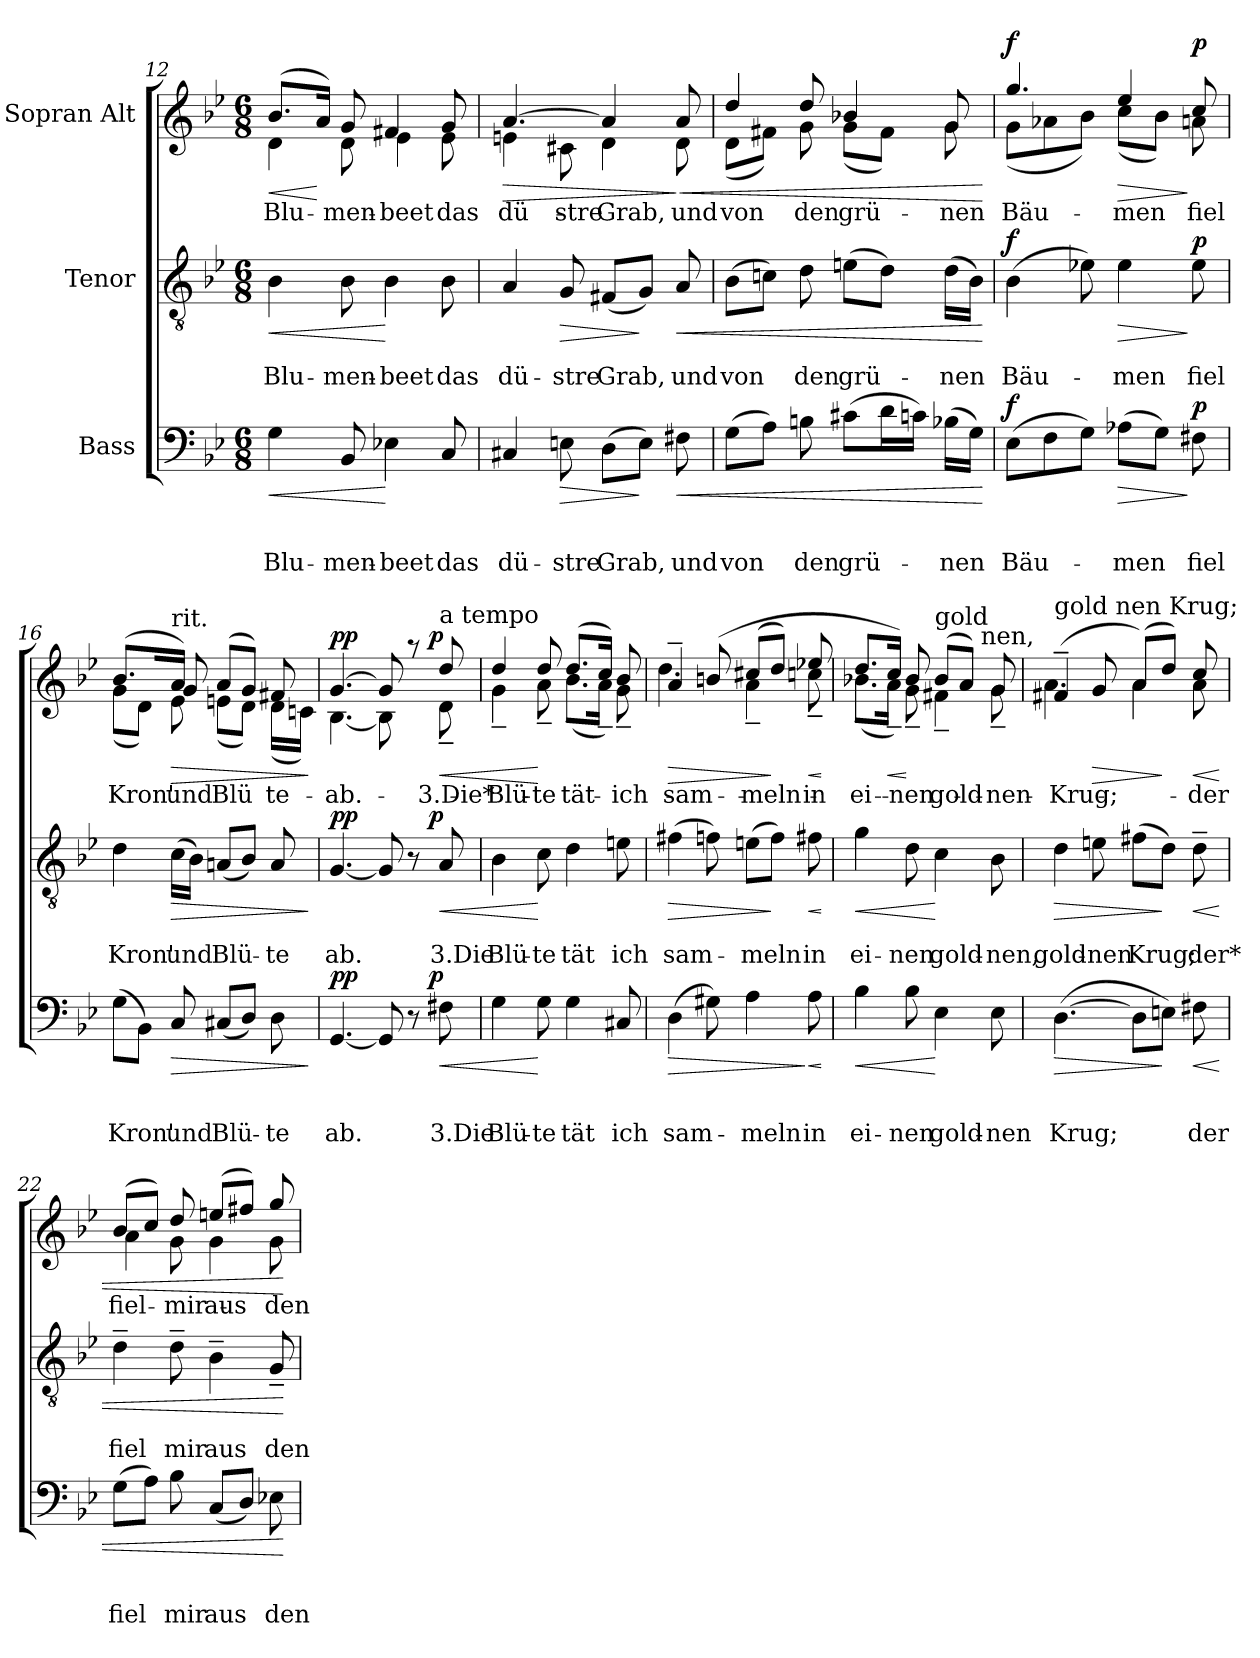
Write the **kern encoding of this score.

**kern	**text	**text	**text	**dynam	**kern	**text	**text	**dynam	**kern	**text	**dynam
*part3	*part3	*part3	*part3	*part3	*part2	*part2	*part2	*part2	*part1	*part1	*part1
*staff3	*staff3	*staff3	*staff3	*staff3	*staff2	*staff2	*staff2	*staff2	*staff1	*staff1	*staff1
*I"Bass	*	*	*	*	*I"Tenor	*	*	*	*I"Sopran Alt	*	*
*clefF4	*	*	*	*	*clefGv2	*	*	*	*clefG2	*	*
*	*	*	*	*	*ITrd-2c-3	*	*	*	*	*	*
*k[b-e-]	*	*	*	*	*k[b-e-a-d-g-]	*	*	*	*k[b-e-]	*	*
*B-:	*	*	*	*	*D-:	*	*	*	*B-:	*	*
*M6/8	*	*	*	*	*M6/8	*	*	*	*M6/8	*	*
=12	=12	=12	=12	=12	=12	=12	=12	=12	=12	=12	=12
!	!	!	!LO:LY:b	!LO:HP:b	!	!	!LO:LY:b	!LO:HP:b	!	!LO:LY:b	!LO:HP:b
*	*	*	*	*	*	*	*	*	*^	*	*
4G\	.	.	Blu-	<	4d-\	.	Blu-	<	(>8.b-/L	4d\	Blu-	<
.	.	.	.	.	.	.	.	.	16a/Jk)	.	.	[
!	!	!	!LO:LY:b	!	!	!	!LO:LY:b	!	!	!	!LO:LY:b	!
8BB-/	.	.	-men-	.	8d-\	.	-men-	.	8g/	8d\	-men-	.
!	!	!	!LO:LY:b	!	!	!	!LO:LY:b	!	!	!	!LO:LY:b	!
4E-X\	.	.	-beet	[	4d-\	.	-beet	[	4f#X/	4e-\	-beet	.
!	!	!	!LO:LY:b	!	!	!	!LO:LY:b	!	!	!	!LO:LY:b	!
8C/	.	.	das	.	8d-\	.	das	.	8g/	8e-\	das	.
!!LO:PB:g=z	!!
=13	=13	=13	=13	=13	=13	=13	=13	=13	=13	=13	=13	=13
!	!	!	!LO:LY:b	!	!	!	!LO:LY:b	!	!	!	!LO:LY:b	!LO:HP:b
4C#X/	.	.	dü-	.	4c/	.	dü-	.	[>4.a/	4en\	dü-	>
!	!	!	!LO:LY:b	!LO:HP:b	!	!	!LO:LY:b	!LO:HP:b	!	!	!LO:LY:b	!
8En\	.	.	-stre	>	8B-/	.	-stre	>	.	8c#X\	stre	.
!	!	!	!LO:LY:b	!	!	!	!LO:LY:b	!	!	!	!LO:LY:b	!
(>8D\L	.	.	Grab,	.	(<8An/L	.	Grab,	.	4a/]	4d\	-Grab,	.
8E\J)	.	.	.	]	8B-/J)	.	.	]	.	.	.	.
!	!	!	!LO:LY:b	!LO:HP:b	!	!	!LO:LY:b	!LO:HP:b	!	!	!LO:LY:b	!LO:HP:n=1:b
8F#X\	.	.	und	<	8c/	.	und	<	8a/	8d\	und	] <
=14	=14	=14	=14	=14	=14	=14	=14	=14	=14	=14	=14	=14
!	!	!	!LO:LY:b	!	!	!	!LO:LY:b	!	!	!	!LO:LY:b	!
(>8G\L	.	.	von	.	(>8d-\L	.	von	.	4dd/	(<8d\L	von	.
8A\J)	.	.	.	.	8e-X\J)	.	.	.	.	8f#X\J)	.	.
!	!	!	!LO:LY:b	!	!	!	!LO:LY:b	!	!	!	!LO:LY:b	!
8Bn\	.	.	den	.	8f\	.	den	.	8dd/	8g\	den	.
!	!	!	!LO:LY:b	!	!	!	!LO:LY:b	!	!	!	!LO:LY:b	!
(>8c#X\L	.	.	grü-	.	(>8gn\L	.	grü-	.	4b-X/	(<8g\L	grü-	.
16d\L	.	.	.	.	8f\J)	.	.	.	.	8f#\J)	.	.
16cn\JJ)	.	.	.	.	.	.	.	.	.	.	.	.
!	!	!	!LO:LY:b	!	!	!	!LO:LY:b	!	!	!	!LO:LY:b	!
(>16B-X\LL	.	.	-nen	.	(>16f\LL	.	-nen	.	8g/	8g\	-nen	.
16G\JJ)	.	.	.	.	16d-\JJ)	.	.	.	.	.	.	.
*	*	*	*	*	*	*	*	*	*v	*v	*	*
.	.	.	.	[	.	.	.	[	.	.	[
=15	=15	=15	=15	=15	=15	=15	=15	=15	=15	=15	=15
!	!	!	!LO:LY:b	!LO:DY:a	!	!	!LO:LY:b	!LO:DY:a	!	!LO:LY:b	!LO:DY:a
*	*	*	*	*	*	*	*	*	*^	*	*
(>8E-\L	.	.	Bäu-	f	(>4d-\	.	Bäu-	f	4.gg/	(<8g\L	Bäu-	f
8F\	.	.	.	.	.	.	.	.	.	8a-X\	.	.
8G\J)	.	.	.	.	8g-X\)	.	.	.	.	8b-\J)	.	.
!	!	!	!LO:LY:b	!LO:HP:b	!	!	!LO:LY:b	!LO:HP:b	!	!	!LO:LY:b	!LO:HP:b
(>8A-X\L	.	.	-men	>	4g-\	.	-men	>	4ee-/	(<8cc\L	-men	>
8G\J)	.	.	.	.	.	.	.	.	.	8b-\J)	.	.
!	!	!	!LO:LY:b	!LO:DY:n=1:a	!	!	!LO:LY:b	!LO:DY:n=1:a	!	!	!LO:LY:b	!LO:DY:n=1:a
8F#X\	.	.	fiel	] p	8g-\	.	fiel	] p	8cc/	8an\	fiel	] p
!!LO:LB:g=z
=16	=16	=16	=16	=16	=16	=16	=16	=16	=16	=16	=16	=16
!	!	!	!LO:LY:b	!	!	!	!LO:LY:b	!	!	!	!LO:LY:b	!
*	*	*	*	*	*	*	*	*	*^	*^	*	*
(>8G\L	.	.	Kron'	.	4f\	.	Kron'	.	(>8.b-/L	(<8g\L	4ryy	2ryy	Kron'	.
8BB-\J)	.	.	.	.	.	.	.	.	.	8d\J)	.	.	.	.
.	.	.	.	.	.	.	.	.	16ryy	.	.	.	.	.
!	!	!	!	!	!	!	!	!	!LO:TX:a:t=rit.	!	!	!	!	!
!	!	!	!LO:LY:b	!LO:HP:b	!	!	!LO:LY:b	!LO:HP:b	!	!	!	!	!LO:LY:b	!LO:HP:b
8C/	.	.	und	>	(>16e-\LL	.	und	>	16a/Jk)	8g/	8e-\	.	und	>
.	.	.	.	.	16d-\JJ)	.	.	.	4..ryy	.	.	.	.	.
!	!	!	!LO:LY:b	!	!	!	!LO:LY:b	!	!	!	!	!	!LO:LY:b	!
(<8C#X/L	.	.	Blü-	.	(<8cn/L	.	Blü-	.	.	(<8en\L	(>8a/L	.	Blü-	.
8D/J)	.	.	.	.	8d-/J)	.	.	.	.	8d\J)	8g/J)	8ryy	.	.
!	!	!	!LO:LY:b	!	!	!	!LO:LY:b	!	!	!	!	!	!LO:LY:b	!
8D\	.	.	-te	.	8c/	.	-te	.	.	8ryy	8f#X/	(<16d\LL	-te	.
.	.	.	.	.	.	.	.	.	.	.	.	16cn\JJ)	.	.
*	*	*	*	*	*	*	*	*	*v	*v	*v	*v	*	*
.	.	.	.	]	.	.	.	]	.	.	]
=17	=17	=17	=17	=17	=17	=17	=17	=17	=17	=17	=17
!	!	!	!LO:LY:b	!LO:DY:a	!	!	!LO:LY:b	!LO:DY:a	!	!LO:LY:b	!LO:DY:a
*^	*	*	*	*	*^	*	*	*	*^	*	*
*	*	*	*	*	*	*	*	*	*	*	*	*^	*	*
[<4.GG/	2ryy	.	.	ab.	pp	[<4.B-/	2ryy	.	ab.	pp	[>4.g/	[<4.B-\	2ryy	ab.	pp
8GG/]	.	.	.	.	.	8B-/]	.	.	.	.	8g/]	8B-\]	.	.	.
8r	16.ryy	.	.	.	.	8r	16.ryy	.	.	.	8raa	8ryy	16.ryy	.	.
!	!	!	!	!	!LO:DY:a	!	!	!	!	!LO:DY:a	!	!	!	!	!LO:DY:a
.	8ryy	.	.	.	p	.	8ryy	.	.	p	.	.	8ryy	.	p
!	!	!	!	!	!	!	!	!	!	!	!LO:TX:a:t=a tempo	!	!	!	!
!	!	!	!	!LO:LY:b:rj	!LO:HP:b	!	!	!	!LO:LY:b:rj	!LO:HP:b	!	!	!	!LO:LY:b:rj	!LO:HP:b
8F#X\	.	.	.	3.Die	<	8c/	.	.	3.Die	<	8dd/	8d~<\	.	3.Die*	<
.	32ryy	.	.	.	.	.	32ryy	.	.	.	.	.	32ryy	.	.
=18	=18	=18	=18	=18	=18	=18	=18	=18	=18	=18	=18	=18	=18	=18	=18
!	!	!	!	!LO:LY:b	!	!	!	!	!LO:LY:b	!	!	!	!	!LO:LY:b	!
*v	*v	*	*	*	*	*	*	*	*	*	*	*v	*v	*	*
*	*	*	*	*	*v	*v	*	*	*	*	*	*	*
4G\	.	.	Blü-	.	4d-\	.	Blü-	.	4dd/	4g~<\	Blü-	.
!	!	!	!LO:LY:b	!	!	!	!LO:LY:b	!	!	!	!LO:LY:b	!
8G\	.	.	-te	[	8e-\	.	-te	[	8dd/	8a~<\	-te	[
!	!	!	!LO:LY:b	!	!	!	!LO:LY:b	!	!	!	!LO:LY:b	!
4G\	.	.	tät	.	4f\	.	tät	.	(>8.dd/L	(<8.b-~<\L	tät	.
.	.	.	.	.	.	.	.	.	16cc/Jk)	16a~<\Jk)	.	.
!	!	!	!LO:LY:b	!	!	!	!LO:LY:b	!	!	!	!LO:LY:b	!
8C#X/	.	.	ich	.	8gn\	.	ich	.	8b-/	8g~<\	ich	.
=19	=19	=19	=19	=19	=19	=19	=19	=19	=19	=19	=19	=19
!	!	!	!LO:LY:b	!LO:HP:b	!	!	!LO:LY:b	!LO:HP:b	!	!	!LO:LY:b	!LO:HP:b
(>4D\	.	.	sam-	>	(>4an\	.	sam-	>	4a~>/	(>4.dd\	sam-	>
8G#X\)	.	.	.	.	8a-X\)	.	.	.	(8bn/	.	.	.
!	!	!	!LO:LY:b	!	!	!	!LO:LY:b	!	!	!	!LO:LY:b	!
4A\	.	.	-meln	.	(>8gn\L	.	-meln	.	(>8cc#X/L	4a~<\	-meln	.
.	.	.	.	.	8a-\J)	.	.	]	8dd/J)	.	.	]
!	!	!	!LO:LY:b	!LO:HP:n=1:b	!	!	!LO:LY:b	!LO:HP:b	!	!	!LO:LY:b	!LO:HP:b
8A\	.	.	in	] <	8an\	.	in	<	8ee-X/	8ccn~<\	in	<
*	*	*	*	*	*	*	*	*	*v	*v	*	*
.	.	.	.	[	.	.	.	[	.	.	[
!!LO:LB:g=z
=20	=20	=20	=20	=20	=20	=20	=20	=20	=20	=20	=20
!	!	!	!LO:LY:b	!LO:HP:b	!	!	!LO:LY:b	!LO:HP:b	!	!LO:LY:b	!
*	*	*	*	*	*	*	*	*	*^	*	*
*	*	*	*	*	*	*	*	*	*	*^	*	*
4B-\	.	.	ei-	<	4b-\	.	ei-	<	8.dd/L	(<8.b-X~<\L	2ryy	ei-	.
!	!	!	!	!	!	!	!	!	!	!	!	!	!LO:HP:b
.	.	.	.	.	.	.	.	.	16cc/Jk)	16a~<\Jk)	.	.	<
!	!	!	!LO:LY:b	!	!	!	!LO:LY:b	!	!	!	!	!LO:LY:b	!
8B-\	.	.	-nen	.	8f\	.	-nen	.	8b-/	8g~<\	.	nen	[
!	!	!	!	!	!	!	!	!	!LO:TX:a:t=gold	!	!	!	!
!	!	!	!LO:LY:b	!	!	!	!LO:LY:b	!	!	!	!	!LO:LY:b	!
4E-\	.	.	gold-	[	4e-\	.	gold-	[	(>8b-/L	4f#X~<\	.	gold-	.
.	.	.	.	.	.	.	.	.	8a/J)	.	16.ryy	.	.
!	!	!	!	!	!	!	!	!	!	!	!LO:TX:a:t=nen,	!	!
.	.	.	.	.	.	.	.	.	.	.	8ryy	.	.
!	!	!	!LO:LY:b	!	!	!	!LO:LY:b	!	!	!	!	!LO:LY:b	!
8E-\	.	.	-nen	.	8d-\	.	-nen,	.	8g/	8g~<\	.	-nen	.
.	.	.	.	.	.	.	.	.	.	.	32ryy	.	.
=21	=21	=21	=21	=21	=21	=21	=21	=21	=21	=21	=21	=21	=21
!	!	!	!	!	!	!	!	!	!LO:TX:a:t=gold nen Krug;	!	!	!	!
!	!	!	!LO:LY:b	!LO:HP:b	!	!	!LO:LY:b	!LO:HP:b	!	!	!	!LO:LY:b	!
*	*	*	*	*	*	*	*	*	*	*v	*v	*	*
(>[>4.D\	.	.	Krug;	>	4f\	.	gold-	>	(<4f#X~>/	4.a\	-Krug;	.
!	!	!	!	!	!	!	!LO:LY:b	!	!	!	!	!LO:HP:b
.	.	.	.	.	8gn\	.	-nen	.	8g/	.	.	>
!	!	!	!	!	!	!	!LO:LY:b	!	!	!	!	!
8D\L]	.	.	.	.	(>8an\L	.	Krug;	.	(>8a/L)	4a\	.	.
8En\J)	.	.	.	]	8f\J)	.	.	]	8dd/J)	.	.	]
!	!	!	!LO:LY:b	!LO:HP:b	!	!	!LO:LY:b	!LO:HP:b	!	!	!LO:LY:b	!LO:HP:b
8F#X\	.	.	der	<	8f~>\	.	der*	<	8cc/	8a\	der	<
=22	=22	=22	=22	=22	=22	=22	=22	=22	=22	=22	=22	=22
!	!	!	!LO:LY:b	!	!	!	!LO:LY:b	!	!	!	!LO:LY:b	!
(>8G\L	.	.	fiel	.	4f~>\	.	fiel	.	(>8b-/L	4a\	fiel	.
8A\J)	.	.	.	.	.	.	.	.	8cc/J)	.	.	.
!	!	!	!LO:LY:b	!	!	!	!LO:LY:b	!	!	!	!LO:LY:b	!
8B-\	.	.	mir	.	8f~>\	.	mir	.	8dd/	8g\	mir	.
!	!	!	!LO:LY:b	!	!	!	!LO:LY:b	!	!	!	!LO:LY:b	!
(<8C/L	.	.	aus	.	4d-~>\	.	aus	.	(>8een/L	4g\	aus	.
8D/J)	.	.	.	.	.	.	.	.	8ff#X/J)	.	.	.
!	!	!	!LO:LY:b	!	!	!	!LO:LY:b	!	!	!	!LO:LY:b	!
8E-X\	.	.	den	.	8B-~</	.	den	.	8gg/	8g\	den	.
*	*	*	*	*	*	*	*	*	*v	*v	*	*
.	.	.	.	[	.	.	.	[	.	.	[
=	=	=	=	=	=	=	=	=	=	=	=
*-	*-	*-	*-	*-	*-	*-	*-	*-	*-	*-	*-
